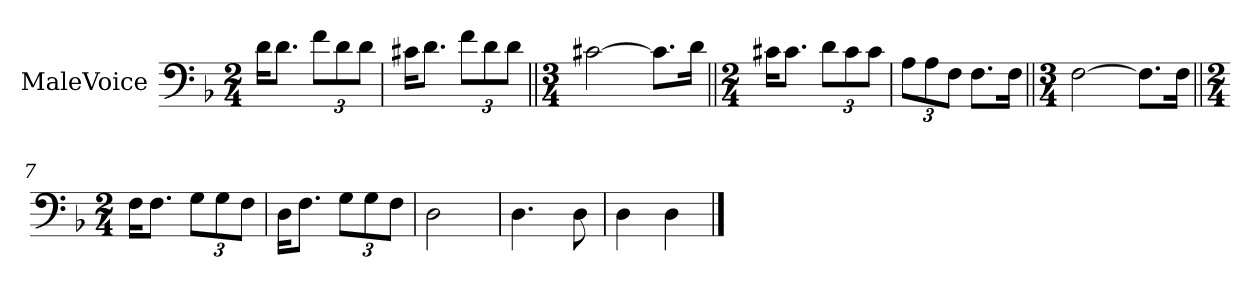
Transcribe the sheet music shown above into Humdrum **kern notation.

**kern
*part1
*staff1
*I"MaleVoice
*clefF4
*k[b-]
*M2/4
*MM80
=
16d\KL
8.d\J
12f\L
12d\
12d\J
=2
16c#X\KL
8.d\J
12f\L
12d\
12d\J
=3||
*M3/4
[2c#X
8.c#\L]
16d\Jk
=4||
*M2/4
16c#X\KL
8.c#\J
12d\L
12c#\
12c#\J
=5
12A\L
12A\
12F\J
8.F\L
16F\Jk
=6||
*M3/4
[2F
8.F\L]
16F\Jk
=7||
*M2/4
16F\KL
8.F\J
12G\L
12G\
12F\J
=8
16D\KL
8.F\J
12G\L
12G\
12F\J
=9
2D
=10
4.D
8D
=11
4D
4D
==
*-
